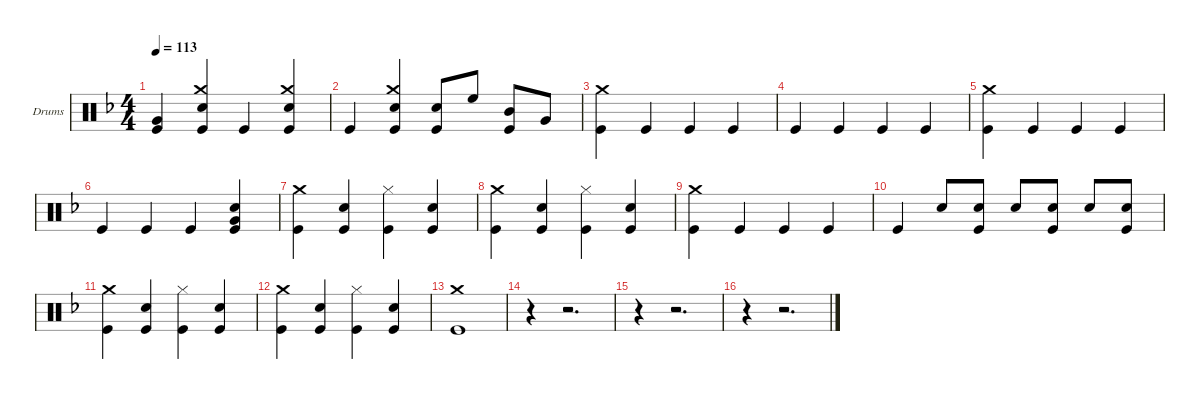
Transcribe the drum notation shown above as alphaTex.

\hideDynamics
\bracketExtendMode groupsimilarinstruments
\firstSystemTrackNameOrientation horizontal
\otherSystemsTrackNameOrientation horizontal
\track ("Drumkit" "Drums") {instrument percussion}
\staff {score}
\articulation defaults
\ts (4 4)
\tempo 113
\clef neutral
\ks f
("Very Low Tom (hit)" "Kick (hit)").4{dy f} ("Crash medium (hit)" "Kick (hit)" "Snare (hit) 2").4 "Kick (hit)".4 ("Crash medium (hit)" "Kick (hit)" "Snare (hit) 2").4 |
"Kick (hit)".4 ("Crash medium (hit)" "Snare (hit) 2" "Kick (hit)").4 ("Snare (hit) 2" "Kick (hit)").8 "High Floor Tom (hit)".8 ("Mid Tom (hit)" "Kick (hit)").8 "Very Low Tom (hit)".8 |
("Crash medium (hit)" "Kick (hit)").4 "Kick (hit)".4 "Kick (hit)".4 "Kick (hit)".4 |
"Kick (hit)".4 "Kick (hit)".4 "Kick (hit)".4 "Kick (hit)".4 |
("Crash medium (hit)" "Kick (hit)").4 "Kick (hit)".4 "Kick (hit)".4 "Kick (hit)".4 |
"Kick (hit)".4 "Kick (hit)".4 "Kick (hit)".4 ("Snare (hit) 2" "Very Low Tom (hit)" "Kick (hit)").4 |
("Crash medium (hit)" "Kick (hit)").4 ("Snare (hit) 2" "Kick (hit)").4 ("Hi-Hat (closed)" "Kick (hit)").4 ("Snare (hit) 2" "Kick (hit)").4 |
("Crash medium (hit)" "Kick (hit)").4 ("Snare (hit) 2" "Kick (hit)").4 ("Hi-Hat (closed)" "Kick (hit)").4 ("Snare (hit) 2" "Kick (hit)").4 |
("Crash medium (hit)" "Kick (hit)").4 "Kick (hit)".4 "Kick (hit)".4 "Kick (hit)".4 |
"Kick (hit)".4 "Snare (hit) 2".8 ("Snare (hit) 2" "Kick (hit)").8 "Snare (hit) 2".8 ("Snare (hit) 2" "Kick (hit)").8 "Snare (hit) 2".8 ("Snare (hit) 2" "Kick (hit)").8 |
("Crash medium (hit)" "Kick (hit)").4 ("Snare (hit) 2" "Kick (hit)").4 ("Hi-Hat (closed)" "Kick (hit)").4 ("Snare (hit) 2" "Kick (hit)").4 |
("Crash medium (hit)" "Kick (hit)").4 ("Snare (hit) 2" "Kick (hit)").4 ("Hi-Hat (closed)" "Kick (hit)").4 ("Snare (hit) 2" "Kick (hit)").4 |
("Crash medium (hit)" "Kick (hit)").1 |
r.4 r.2{d} |
r.4 r.2{d} |
r.4 r.2{d}
